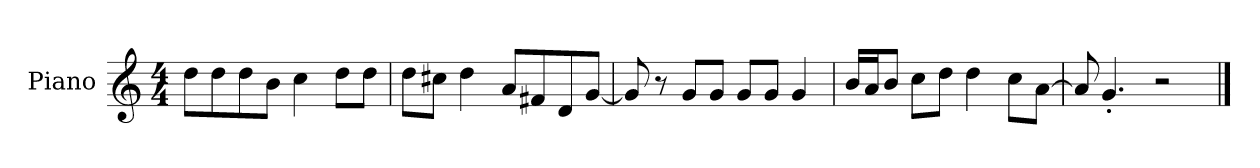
**kern
*part1
*staff1
*I"Piano
*I'P-no
*clefG2
*k[]
*M4/4
*MM90
=1
8dd\L
8dd\
8dd\
8b\J
4cc\
8dd\L
8dd\J
=2
8dd\L
8cc#X\J
4dd\
8a/L
8f#X/
8d/
[8g/J
=3
8g/]
8r
8g/L
8g/J
8g/L
8g/J
4g/
=4
16b/LL
16a/J
8b/J
8cc\L
8dd\J
4dd\
8cc\L
[8a\J
=5
8a/]
4.g'/
2r
==
*-
